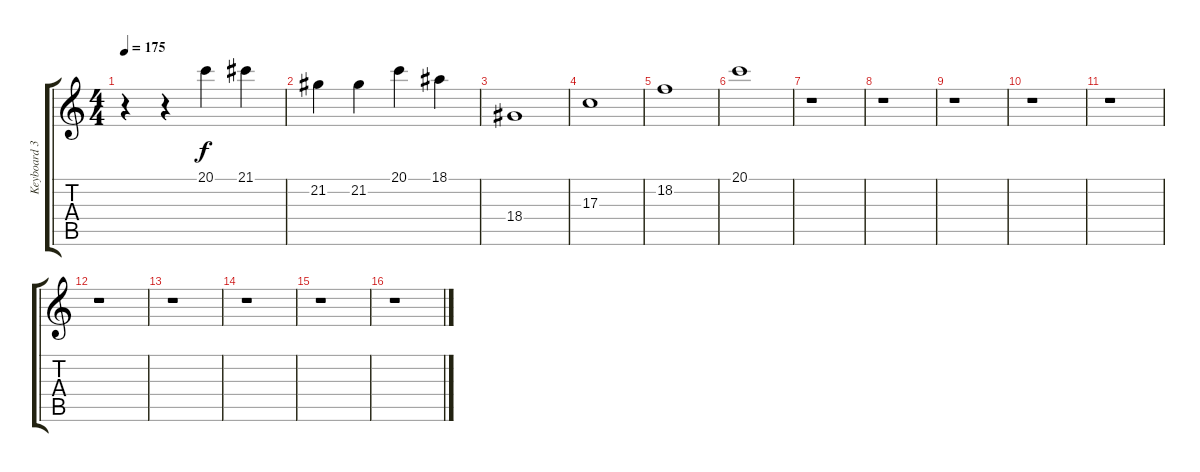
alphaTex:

\track ("Keyboard 3." "Keyboard 3") {instrument stringensemble1}
\staff {score tabs}
\tuning (E4 B3 G3 D3 A2 E2) {hide}
\ts (4 4)
\tempo 175
\clef g2
\ks c
r.4{dy f} r.4 20.1.4 21.1.4 |
21.2.4 21.2.4 20.1.4 18.1.4 |
18.4.1 |
17.3.1 |
18.2.1 |
20.1.1 |
r.1 |
r.1 |
r.1 |
r.1 |
r.1 |
r.1 |
r.1 |
r.1 |
r.1 |
r.1
